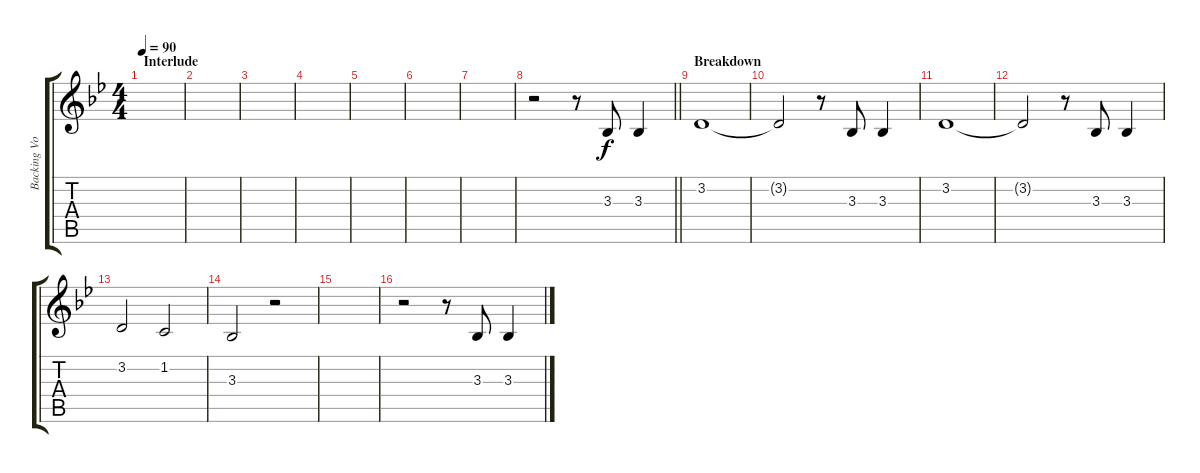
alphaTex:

\track ("Backing Vocals" "Backing Vo") {instrument altosax}
\staff {score tabs}
\tuning (E4 B3 G3 D3 A2 E2) {hide}
\ts (4 4)
\section ("" "Interlude")
\tempo 90
\clef g2
\ks bb
|
|
|
|
|
|
|
\barLineRight lightlight
r.2 r.8 3.3.8 3.3.4 |
\section ("" "Breakdown")
3.2.1 |
3.2{t}.2 r.8 3.3.8 3.3.4 |
3.2.1 |
3.2{t}.2 r.8 3.3.8 3.3.4 |
3.2.2 1.2.2 |
3.3.2 r.2 |
|
r.2 r.8 3.3.8 3.3.4
